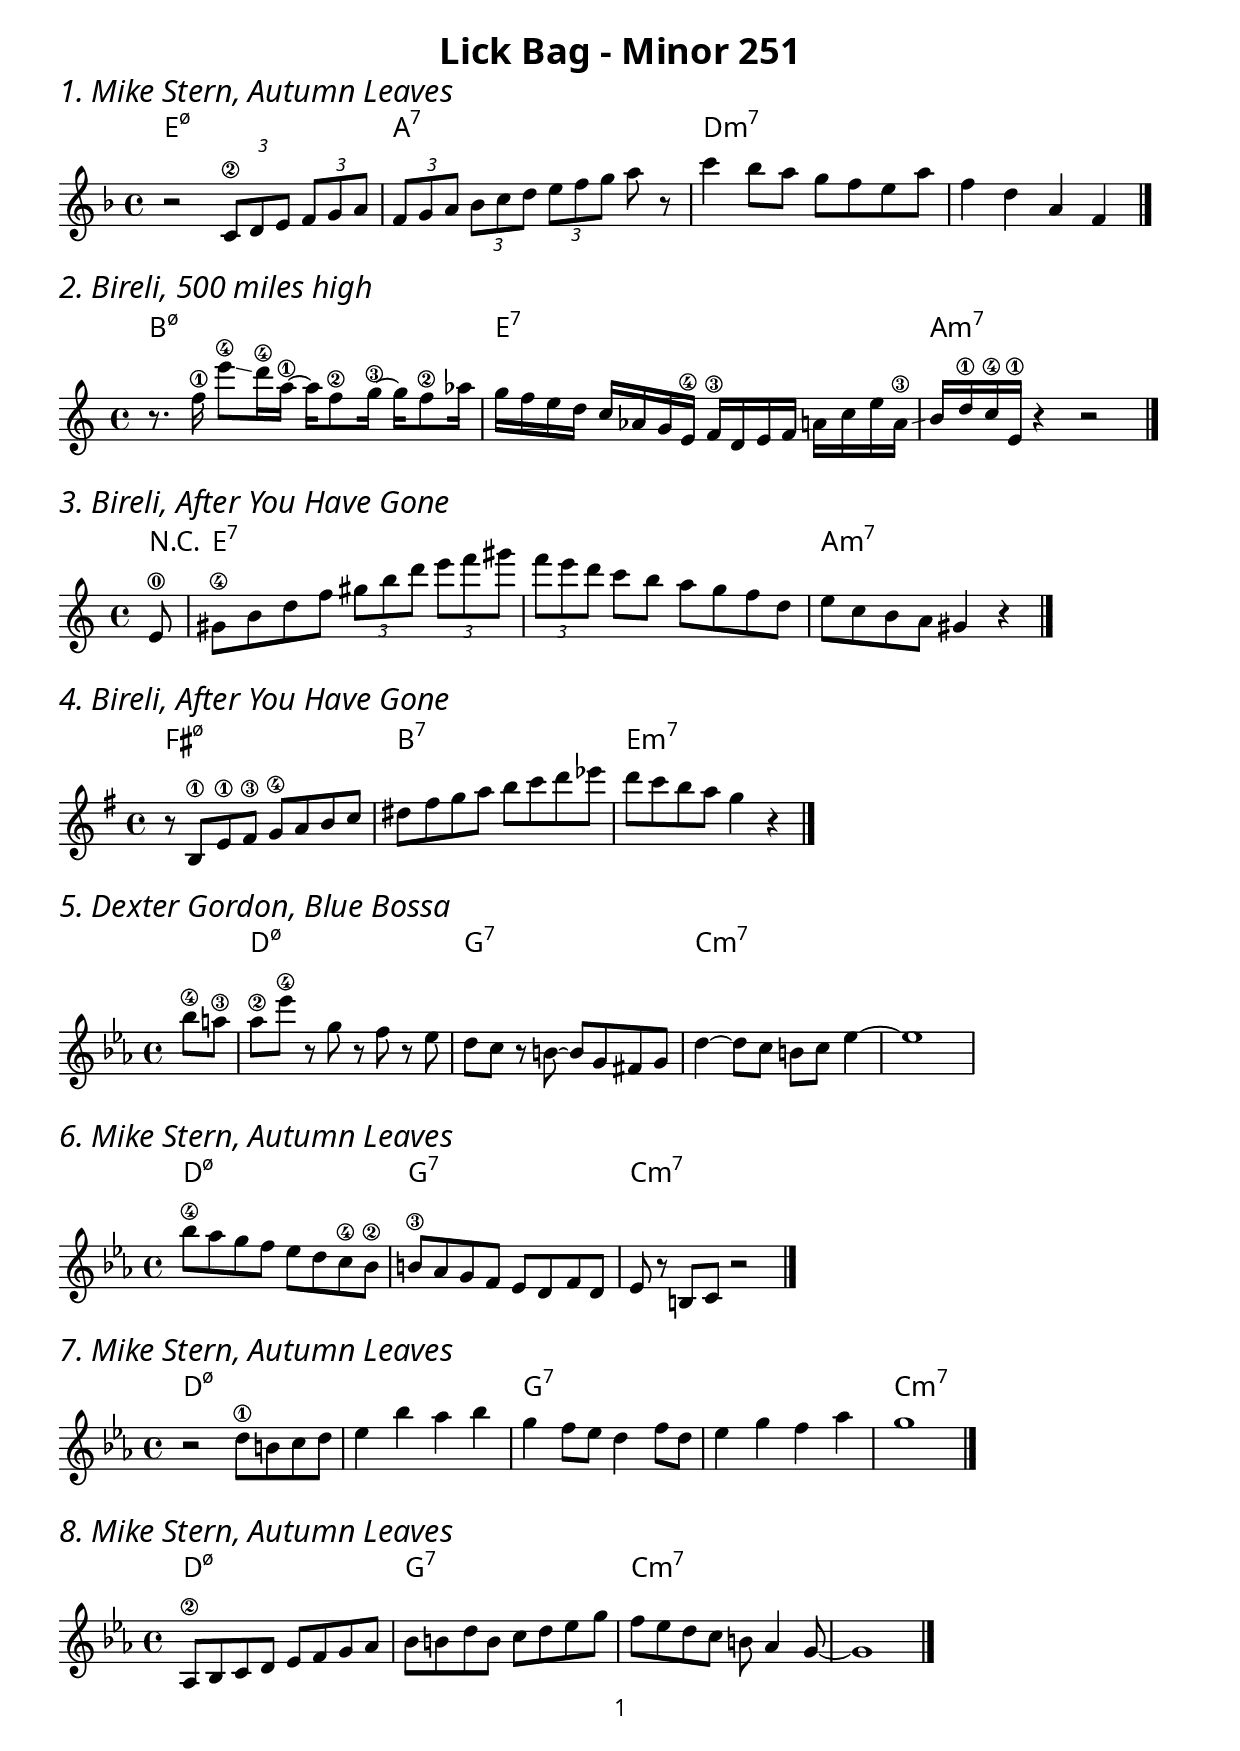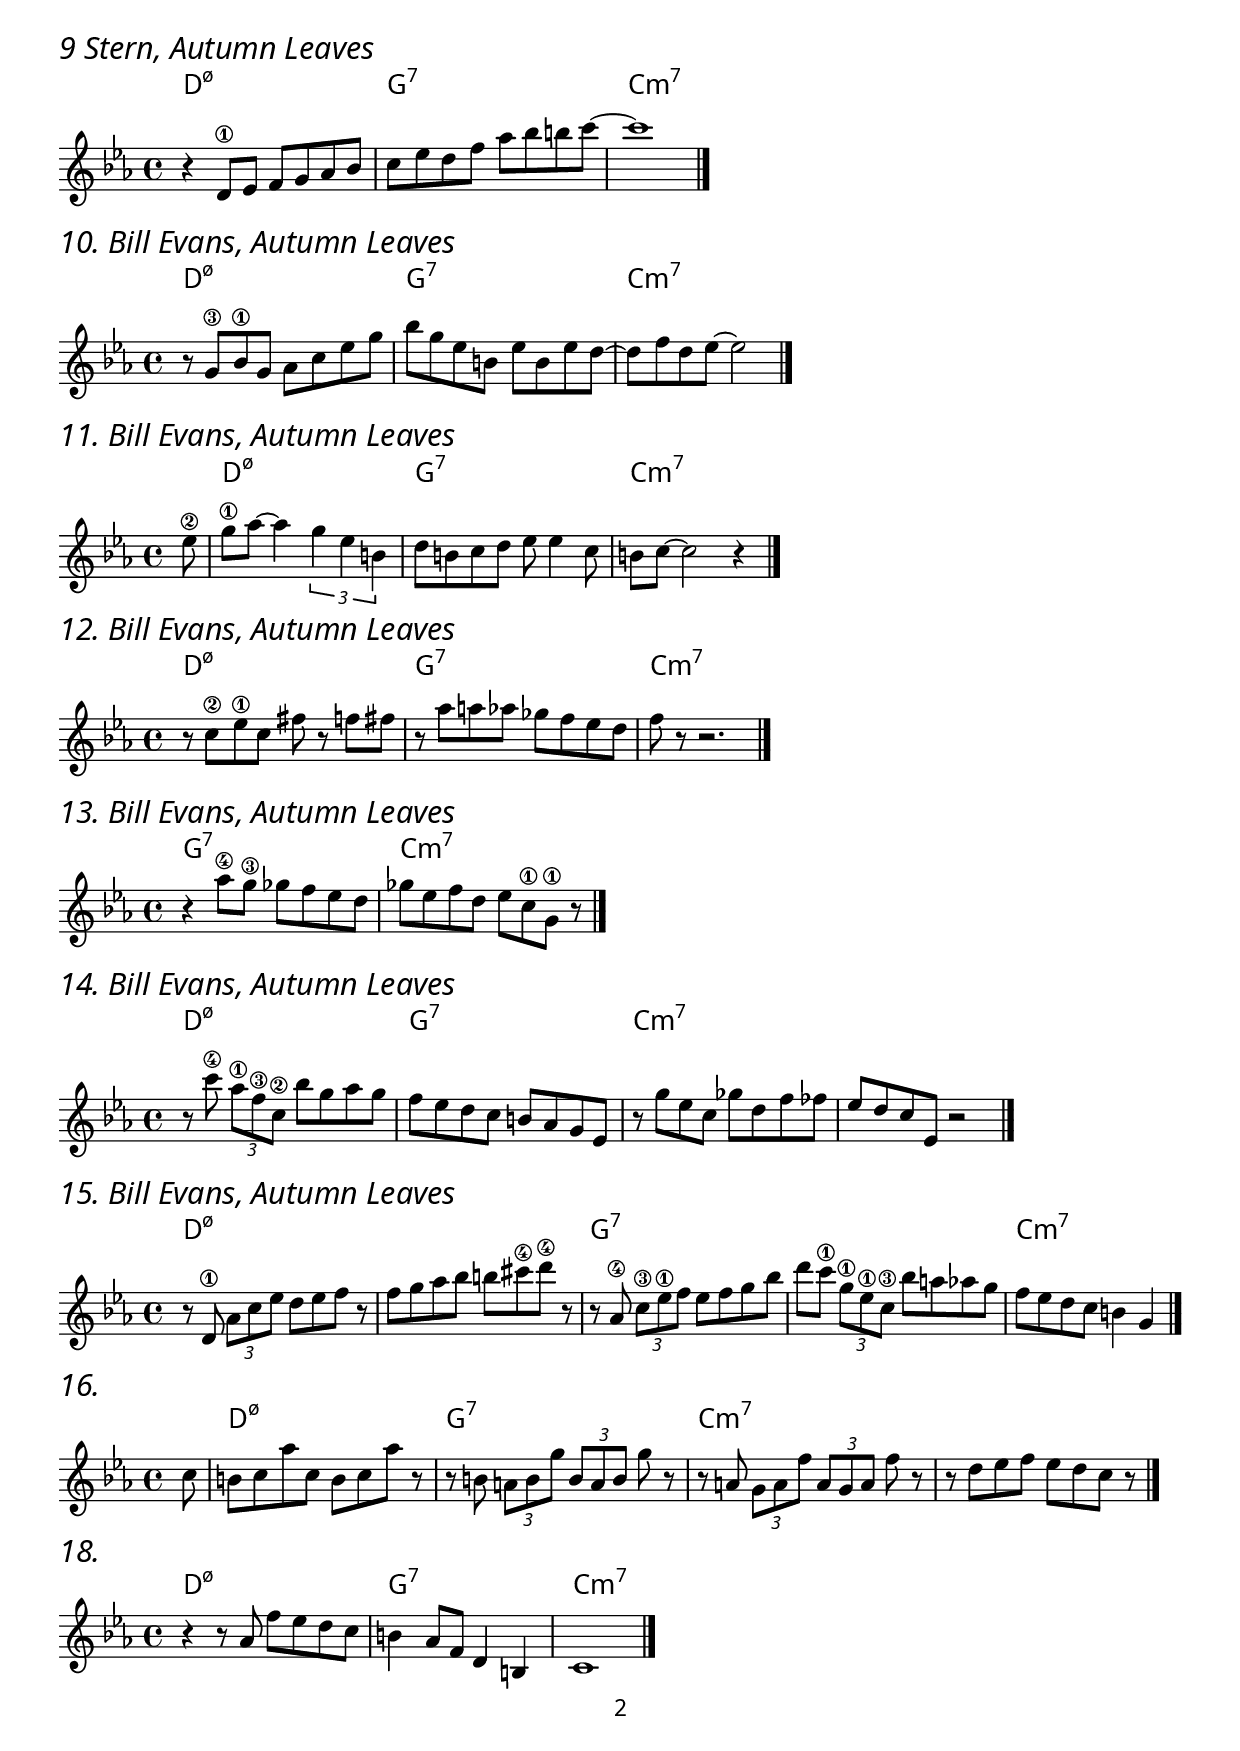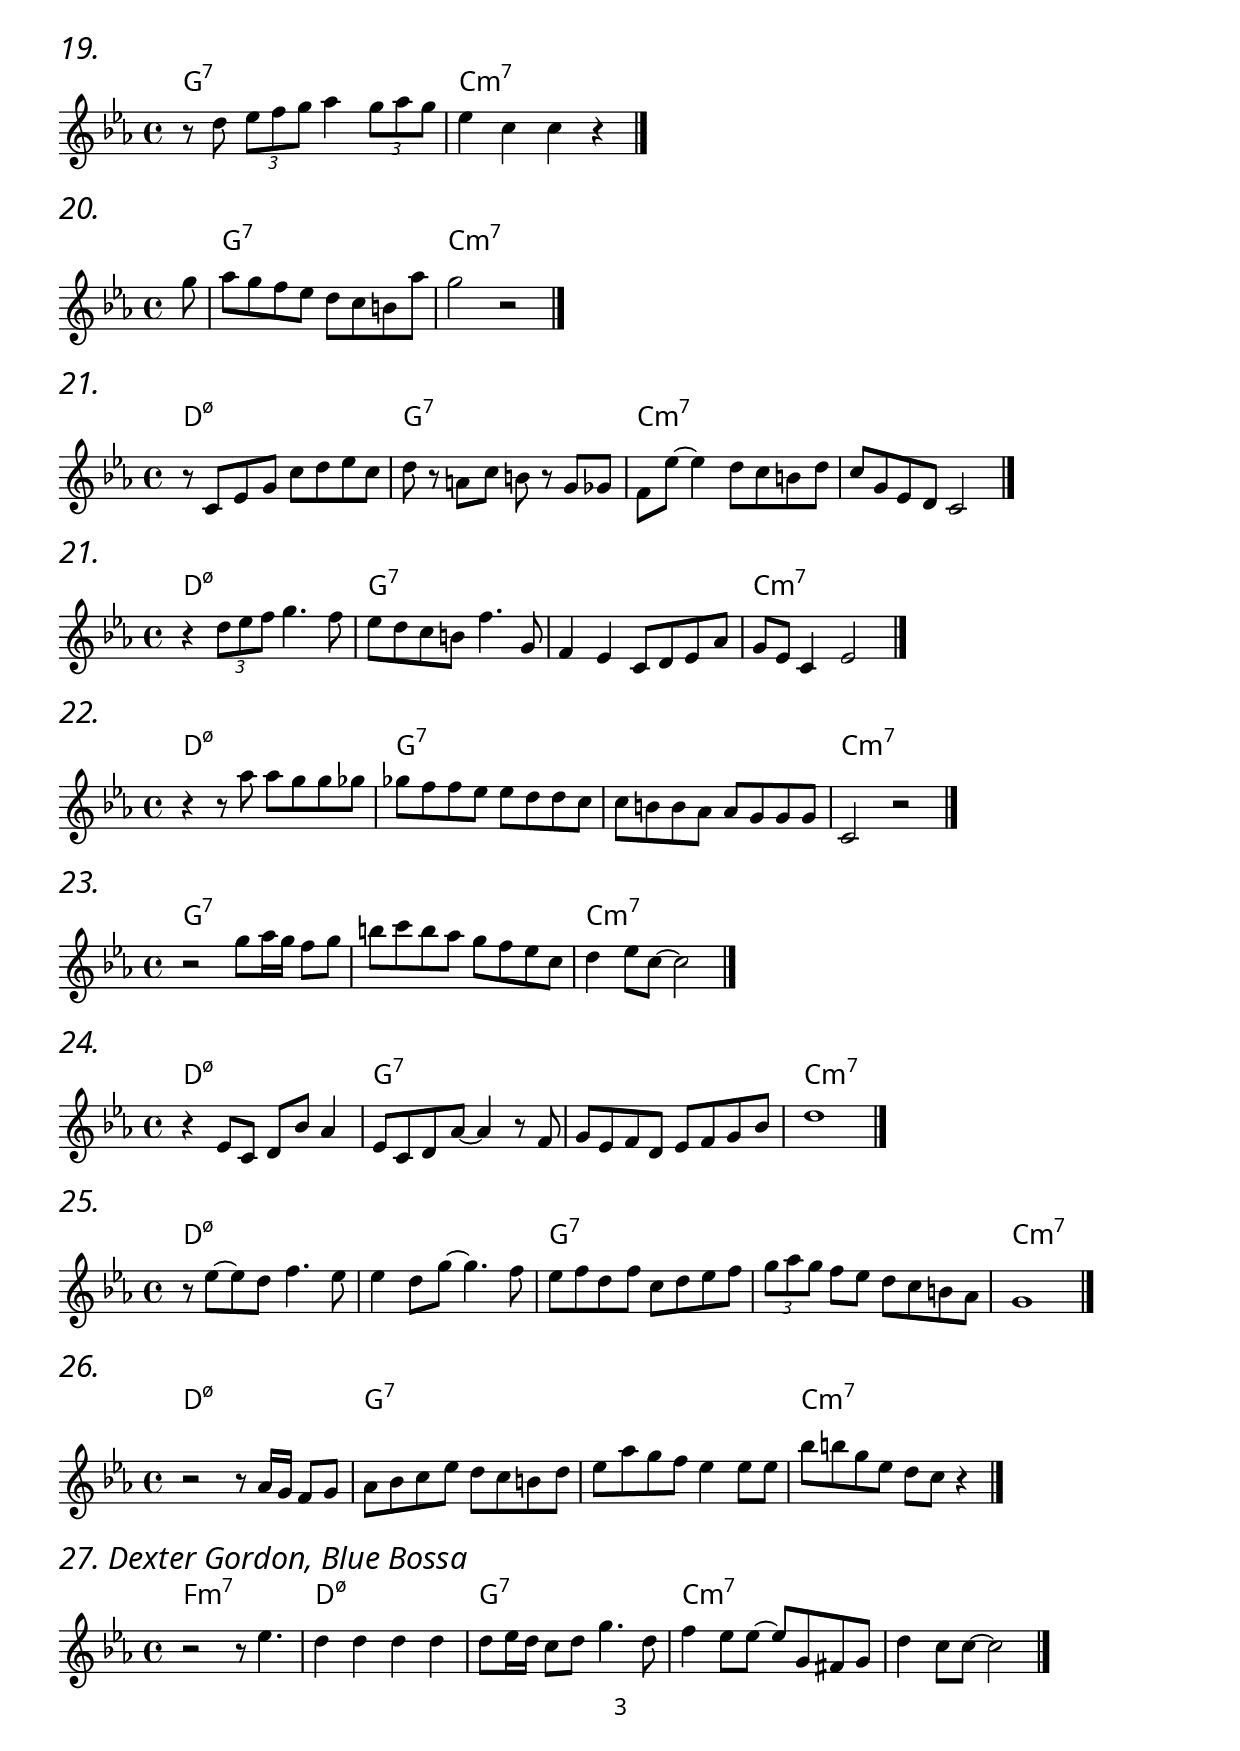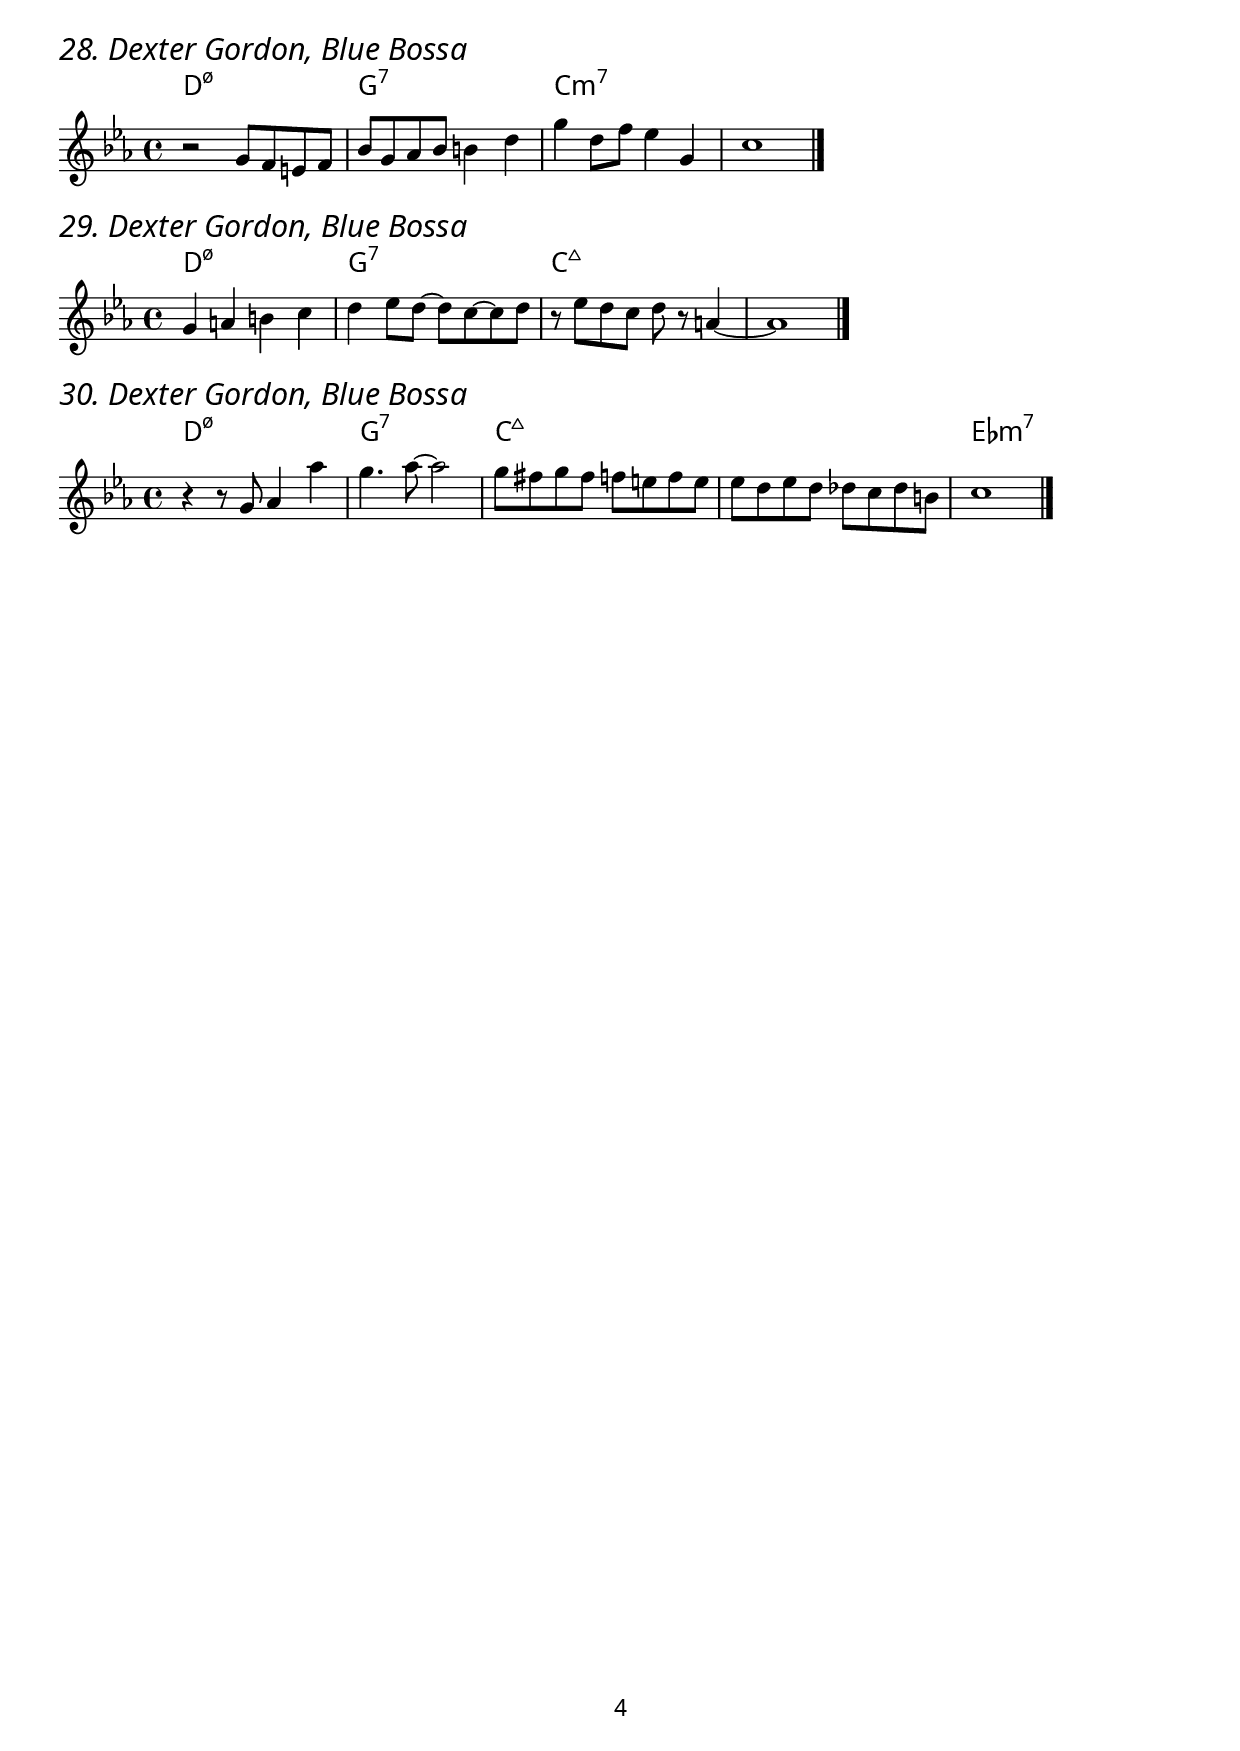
% {{{ PARAMETRI
  myTitle = "Lick Bag - Minor 251"
  myTempo =  #(ly:make-moment 190 4)
% }}}

% INTESTAZIONE {{{
\version "2.18.2"

\header {
  title = \myTitle
}

\paper{  
  print-first-page-number = ##t
  oddHeaderMarkup = \markup \null
  evenHeaderMarkup = \markup \null
  oddFooterMarkup = \markup {
    \fill-line {
      \on-the-fly \print-page-number-check-first
      \fromproperty #'page:page-number-string
    }
  }
  evenFooterMarkup = \oddFooterMarkup
  myStaffSize = #2
  fonts = #(make-pango-font-tree
  "FontAwesome"
  "FontAwesome"
  "FontAwesome"
  (/ myStaffSize 2))  
  
  scoreTitleMarkup = \markup { 
    \column {
      \fill-line {
        \fontsize #2.5 \italic \fromproperty #'header:piece
        \fromproperty #'header:opus
      }
    }
  }
  
%    markup-system-spacing =
%    #'((basic-distance . 0)
%       (padding . 0))
    
%    score-markup-spacing =
%    #'((basic-distance . 0)
%       (padding . 0))
}

global = {
  \numericTimeSignature
  \set Score.markFormatter = #format-mark-box-alphabet
}
\layout { 
  \override Score.RehearsalMark.self-alignment-X = #LEFT
  \set chordChanges = ##t
  indent = #0
  \override VerticalAxisGroup.nonstaff-relatedstaff-spacing.padding = #2

}

#(define-markup-command (LickCounter layout props) ()
  "Increases and prints out the value of the given counter named @var{name}.
  If the counter does not yet exist, it is initialized with 1."
  (let* ((oldval (assoc-ref counter-alist 'LickC))
         (newval (if (number? oldval) (+ oldval 1) 1)))
  (set! counter-alist (assoc-set! counter-alist 'LickC newval))
  (interpret-markup layout props
    (markup (number->string newval)))))

trip = #(define-music-function (parser location m1 m2 m3) 
  (ly:music? ly:music? ly:music?)
  "Triplets"             
  #{ \tuplet 3/2 { $m1 $m2 $m3 } #})

myScore = 
#(define-scheme-function (p l tempo majkey tema accordi author tune) 
   (scheme? scheme? ly:music? scheme? string? string?)
   #{ 
  \score {
    \header{ piece = \markup \concat{\LickCounter ". " $author ", " $tune ""}}
    << 
        \relative c' {
          $tempo
          $majkey 
          $tema
        }
        \new ChordNames{$accordi \bar "|."}
    >>    
  }

#})

%}}}

iLick = 0

% {{{ LICK A
  lickA = \myScore 
  \time 4/4 
  \key f \major 
  {r2 \tuplet 3/2 {c8\2 d e} \tuplet 3/2 {f g a} |
    \tuplet 3/2 {f g a} \tuplet 3/2 {bes c d} \tuplet 3/2 {e f g} a8 r8 |
    c4 bes8 a g f e a | f4 d a f |}
  \chordmode{ e1:m7.5- | a1:7 | d1:m7 | d1:m7 \bar "|." }
  #"Mike Stern"
  #"Autumn Leaves"   
% }}}

% {{{ LICK B
  temaB = {
    \time 4/4
    \key c \major
    r8. f16\1 e'8\4 \glissando d16\4 a16~\1 a16 f8\2 g16~\3 g16 f8\2 aes16 | 
    g16 f e d c aes g e\4 f\3 d e f a c e a,\3 \glissando |
    b d\1 c\4 e,\1 r4 r2 |
  }
  

  accordiB = \new ChordNames{ 
    \chordmode{
      b1:m7.5- | e1:7 | a1:m7 | \bar "|."
    }
  }

  lickB = \score {
    \header{ piece="2. Bireli, 500 miles high"}
    << 
        \relative c'' {\temaB}
        \accordiB
    >>    
  }
% }}}

% {{{ LICK C
  temaC = {
    \time 4/4
    \key c \major
    \partial 8 e8\0
    gis\4 b d f \tuplet 3/2 {gis8 b d} \tuplet 3/2 {e f gis} | \tuplet 3/2 {f e d} c8 b a g f d |
    e8 c b a gis4 r4 |
  }
  

  accordiC = \new ChordNames{ 
    \chordmode{
      \partial 8 r8 |
      e1:7 | e1:7 | a1:m7 | \bar "|."
    }
  }

  lickC = \score {
    \header{ piece="3. Bireli, After You Have Gone"}
    << 
        \relative c' {\temaC}
        \accordiC
    >>    
  }
% }}}

% {{{ LICK D
  temaD = {
    \time 4/4
    \key g \major
    r8 b\1 e\1 fis\3 g\4 a b c | dis fis g a b c d ees |
    d c b a g4 r4 |
  }
  

  accordiD = \new ChordNames{ 
    \chordmode{
      fis1:m7.5- | b1:7 | e1:m7 | \bar "|."
    }
  }

  lickD = \score {
    \header{ piece="4. Bireli, After You Have Gone"}
    << 
        \relative c' {\temaD}
        \accordiD
    >>    
  }
% }}}

% {{{ LICK E
  temaE = {
    \time 4/4
    \key ees \major
    \partial 4 bes8\4 a\3 | 
    aes\2 ees'\4 r g, r f r ees | d c r b~ b g fis g | d'4~ d8 c b c ees4~ | ees1 |
  }

  accordiE = \new ChordNames{ \chordmode{
    \partial 4 s4 | d1:m7.5- | g1:7 | c1:m7 | c1:m7 |     
  }}

  lickE = \score {
    \header{ piece="5. Dexter Gordon, Blue Bossa"}
    << 
        \relative c''' {\temaE}
        \accordiE
    >>    
  }
% }}}

% {{{ LICK G
  temaG = {
    \time 4/4
    \key ees \major
    bes8\4 aes g f ees d c\4 bes\2 | b\3 aes g f ees d f d | ees r b c r2 | 
  }

  accordiG = \new ChordNames{ \chordmode{
    d1:m7.5- | g1:7 | c1:m7 | 
    \bar "|."
  }}

  lickG = \score {
    \header{ piece="6. Mike Stern, Autumn Leaves"}
    << 
        \relative c''' {\temaG}
        \accordiG
    >>    
  }
% }}}

% {{{ LICK H
  temaH = {
    \time 4/4
    \key ees \major
    r2 d8\1 b c d | ees4 bes' aes bes | g f8 ees d4 f8 d | ees4 g f aes | g1 |  
  }

  accordiH = \new ChordNames{ \chordmode{
    d1:m7.5- | d1:m7.5- | g1:7 | g1:7 | c1:m7 |
    \bar "|."
  }}

  lickH = \score {
    \header{ piece="7. Mike Stern, Autumn Leaves"}
    << 
        \relative c'' {\temaH}
        \accordiH
    >>    
  }
% }}}

% {{{ LICK I
  temaI = {
    \time 4/4
    \key ees \major
    aes8\2 bes c d ees f g aes | bes b d b c d ees g | f ees d c b aes4 g8~ | g1 |    
  }

  accordiI = \new ChordNames{ \chordmode{
    d1:m7.5- | g1:7 | c1:m7 | c1:m7 |        
    \bar "|."
  }}

  lickI = \score {
    \header{ piece="8. Mike Stern, Autumn Leaves"}
    << 
        \relative c' {\temaI}
        \accordiI
    >>    
  }
% }}}

% {{{ LICK J
  temaJ = {
    \time 4/4
    \key ees \major
    r4 d8\1 ees f g aes bes | c ees d f aes bes b c~ | c1 |    
  }

  accordiJ = \new ChordNames{ \chordmode{
    d1:m7.5- | g1:7 | c1:m7 |        
    \bar "|."
  }}

  lickJ = \score {
    \header{ piece="9 Stern, Autumn Leaves"}
    << 
        \relative c' {\temaJ}
        \accordiJ
    >>    
  }
% }}}

% {{{ LICK K
  temaK = {
    \time 4/4
    \key ees \major
    r8 g\3 bes\1 g aes c ees g | bes g ees b ees b ees d~ | d f d ees~ ees2 | 
  }

  accordiK = \new ChordNames{ \chordmode{
    d1:m7.5- | g1:7 | c1:m7 |        
    \bar "|."
  }}

  lickK = \score {
    \header{ piece="10. Bill Evans, Autumn Leaves"}
    << 
        \relative c'' {\temaK}
        \accordiK
    >>    
  }
% }}}

% {{{ LICK L 
  temaL = {
    \time 4/4
    \key ees \major
    \partial 8 ees8\2 |
    g\1 aes~ aes4 \tuplet 3/2 {g ees b} | d8 b c d ees ees4 c8 | b c~ c2 r4 |
  }

  accordiL = \new ChordNames{ \chordmode{
    \partial 8 s8 |
    d1:m7.5- | g1:7 | c1:m7 |        
    \bar "|."
  }}

  lickL = \score {
    \header{ piece="11. Bill Evans, Autumn Leaves"}
    << 
        \relative c'' {\temaL}
        \accordiL
    >>    
  }
% }}}

% {{{ LICK M
  temaM = {
    \time 4/4
    \key ees \major
    r8 c\2 ees\1 c fis r f fis | r aes a aes ges f ees d | f r r2. | 
  }

  accordiM = \new ChordNames{ \chordmode{
    d1:m7.5- | g1:7 | c1:m7 |        
    \bar "|."
  }}

  lickM = \score {
    \header{ piece="12. Bill Evans, Autumn Leaves"}
    << 
        \relative c'' {\temaM}
        \accordiM
    >>    
  }
% }}}

% {{{ LICK N
  temaN = {
    \time 4/4
    \key ees \major
    r4 aes8\4 g\3 ges f ees d | ges ees f d ees c\1 g\1 r | 
  }

  accordiN = \new ChordNames{ \chordmode{
    g1:7 | c1:m7 | 
    \bar "|."
  }}

  lickN = \score {
    \header{ piece="13. Bill Evans, Autumn Leaves"}
    << 
        \relative c''' {\temaN}
        \accordiN
    >>    
  }
% }}}

% {{{ LICK O
  temaO = {
    \time 4/4
    \key ees \major
    r8 c\4 \tuplet 3/2 {aes\1 f\3 c\2} bes' g aes g | f ees d c b aes g ees | 
    r g' ees c ges' d f fes | ees d c ees, r2 |
  }

  accordiO = \new ChordNames{ \chordmode{
    d1:m7.5- | g1:7 | c1:m7 | c1:m7 |    
    \bar "|."
  }}

  lickO = \score {
    \header{ piece="14. Bill Evans, Autumn Leaves"}
    << 
        \relative c''' {\temaO}
        \accordiO
    >>    
  }
% }}}

% {{{ LICK P
  temaP = {
    \time 4/4
    \key ees \major
    r8 d\1 \tuplet 3/2 {aes' c ees} d ees f r | f g aes bes b cis\4 d\4 r | 
    r aes,\4 \tuplet 3/2 {c\3 ees\1 f} ees f g bes | d c\1 \tuplet 3/2 {g\1 ees\1 c\3} bes' a aes g | f ees d c b4 g|
  }

  accordiP = \new ChordNames{ \chordmode{
    d1:m7.5- | d1:m7.5- | g1:7 | g1:7 | c1:m7 |
    \bar "|."
  }}

  lickP = \score {
    \header{ piece="15. Bill Evans, Autumn Leaves"}
    << 
        \relative c' {\temaP}
        \accordiP
    >>    
  }
% }}}

% {{{ LICK Q
  temaQ = {
    \time 4/4
    \key ees \major
    \partial 8 c8 |
    b c aes' c, b c aes' r | r b, \tuplet 3/2 {a b g'} \tuplet 3/2 {b, a b} g' r|
    r a, \tuplet 3/2 {g a f'} \tuplet 3/2 {a, g a} f' r | r d ees f ees d c r |
  }

  accordiQ = \new ChordNames{ \chordmode{
    \partial 8 s8 | 
    d1:m7.5- | g1:7 | c1:m7 | c1:m7 |
    \bar "|."
  }}

  lickQ = \score {
    \header{ piece="16."}
    << 
        \relative c'' {\temaQ}
        \accordiQ
    >>    
  }
% }}}

% {{{ LICK R
  temaR = {
    \time 4/4
    \key ees \major
    r4 r8 aes f' ees d c | b4 aes8 f d4 b | c1 |
  }

  accordiR = \new ChordNames{ \chordmode{
    d1:m7.5- | g1:7 | c1:m7 |    
    \bar "|."
  }}

  lickR = \score {
    \header{ piece="18."}
    << 
        \relative c'' {\temaR}
        \accordiR
    >>    
  }
% }}}

% {{{ LICK S
  temaS = {
    \time 4/4
    \key ees \major
    r8 d \tuplet 3/2 {ees f g} aes4 \tuplet 3/2 {g8 aes g} | ees4 c c r |
  }

  accordiS = \new ChordNames{ \chordmode{
    g1:7 | c1:m7 |    
    \bar "|."
  }}

  lickS = \score {
    \header{ piece="19."}
    << 
        \relative c'' {\temaS}
        \accordiS
    >>    
  }
% }}}

% {{{ LICK T
  temaT = {
    \time 4/4
    \key ees \major
    \partial 8 g8 | 
    aes g f ees d c b aes' | g2 r2 |
  }

  accordiT = \new ChordNames{ \chordmode{
    \partial 8 s8 |
    g1:7 | c1:m7 |
    \bar "|."
  }}

  lickT = \score {
    \header{ piece="20."}
    << 
        \relative c''' {\temaT}
        \accordiT
    >>    
  }
% }}}

% {{{ LICK U
  temaU = {
    \time 4/4
    \key ees \major
    r8 c ees g c d ees c | d r a c b r g ges | f ees'~ ees4 d8 c b d | c g ees d c2 |
  }

  accordiU = \new ChordNames{ \chordmode{
    d1:m7.5- | g1:7 | c1:m7 | c1:m7 |    
    \bar "|."
  }}

  lickU = \score {
    \header{ piece="21."}
    << 
        \relative c' {\temaU}
        \accordiU
    >>    
  }
% }}}

% {{{ LICK V
  temaV = {
    \time 4/4
    \key ees \major
    r4 \tuplet 3/2 {d8 ees f} g4. f8 | ees d c b f'4. g,8 | f4 ees c8 d ees aes | g ees c4 ees2 |
  }

  accordiV = \new ChordNames{ \chordmode{
    d1:m7.5- | g1:7 | g1:7 | c1:m7 |    
    \bar "|."
  }}

  lickV = \score {
    \header{ piece="21."}
    << 
        \relative c'' {\temaV}
        \accordiV
    >>    
  }
% }}}

% {{{ LICK W
  temaW = {
    \time 4/4
    \key ees \major
    r4 r8 aes aes g g ges | ges f f ees ees d d c | c b b aes aes g g g | c,2 r2 |
  }

  accordiW = \new ChordNames{ \chordmode{
    d1:m7.5- | g1:7 | g1:7 | c1:m7 | 
    \bar "|."
  }}

  lickW = \score {
    \header{ piece="22."}
    << 
        \relative c''' {\temaW}
        \accordiW
    >>    
  }
% }}}

% {{{ LICK X
  temaX = {
    \time 4/4
    \key ees \major
    r2 g8 aes16 g f8 g | b c b aes g f ees c | d4 ees8 c8~ c2 |
  }

  accordiX = \new ChordNames{ \chordmode{
    g1:7 | g1:7 | c1:m7 |    
    \bar "|."
  }}

  lickX = \score {
    \header{ piece="23."}
    << 
        \relative c''' {\temaX}
        \accordiX
    >>    
  }
% }}}

% {{{ LICK Y
  temaY = {
    \time 4/4
    \key ees \major
    r4 ees8 c d bes' aes4 | ees8 c d aes'~ aes4 r8 f | g ees f d ees f g bes | d1 |    
  }

  accordiY = \new ChordNames{ \chordmode{
    d1:m7.5- | g1:7 | g1:7 | c1:m7 |
    \bar "|."
  }}

  lickY = \score {
    \header{ piece="24."}
    << 
        \relative c' {\temaY}
        \accordiY
    >>    
  }
% }}}

% {{{ LICK Z
  temaZ = {
    \time 4/4
    \key ees \major
    r8 ees8~ ees d f4. ees8 | ees4 d8 g~ g4. f8 | ees f d f c d ees f | \tuplet 3/2 {g aes g} f ees d c b aes | g1 |  
  }

  accordiZ = \new ChordNames{ \chordmode{
    d1:m7.5- | d1:m7.5- | g1:7 | g1:7 | c1:m7 |
    \bar "|."
  }}

  lickZ = \score {
    \header{ piece="25."}
    << 
        \relative c'' {\temaZ}
        \accordiZ
    >>    
  }
% }}}

% {{{ LICK AA
  temaAA = {
    \time 4/4
    \key ees \major
    r2 r8 aes'16 g f8 g | aes bes c ees d c b d | ees aes g f ees4 ees8 ees | bes' b g ees d c r4 | 
  }

  accordiAA = \new ChordNames{ \chordmode{
    d1:m7.5- | g1:7 | g1:7 | c1:m7 |    
    \bar "|."
  }}

  lickAA = \score {
    \header{ piece="26."}
    << 
        \relative c' {\temaAA}
        \accordiAA
    >>    
  }
% }}}

% {{{ LICK AB
  temaAB = {
    \time 4/4
    \key ees \major
    r2 r8 ees'4. | d4 d d d | d8 ees16 d c8 d g4. d8 | f4 ees8 ees~ ees g, fis g | d'4 c8 c8~ c2 | 
  }

  accordiAB = \new ChordNames{ \chordmode{
    f1:m7 | d1:m7.5- | g1:7 | c1:m7 | c1:m7 |    
    \bar "|."
  }}

  lickAB = \score {
    \header{ piece="27. Dexter Gordon, Blue Bossa"}
    << 
        \relative c' {\temaAB}
        \accordiAB
    >>    
  }
% }}}

% {{{ LICK AC
  temaAC = {
    \time 4/4
    \key ees \major
    r2 g8 f e f bes g aes bes b4 d | g d8 f ees4 g, | c1 |
  }

  accordiAC = \new ChordNames{ \chordmode{
    d1:m7.5- | g1:7 | c1:m7 | c1:m7 |       
    \bar "|."
  }}

  lickAC = \score {
    \header{ piece="28. Dexter Gordon, Blue Bossa"}
    << 
        \relative c'' {\temaAC}
        \accordiAC
    >>    
  }
% }}}

% {{{ LICK AD
  temaAD = {
    \time 4/4
    \key ees \major
    g4 a b c | d ees8 d~ d c~ c d | r ees d c d r a4~ | a1 |
  }

  accordiAD = \new ChordNames{ \chordmode{
    d1:m7.5- | g1:7 | c1:maj7 | c1:maj7 | 
    \bar "|."
  }}

  lickAD = \score {
    \header{ piece="29. Dexter Gordon, Blue Bossa"}
    << 
        \relative c'' {\temaAD}
        \accordiAD
    >>    
  }
% }}}

% {{{ LICK AE
  temaAE = {
    \time 4/4
    \key ees \major
    r4 r8 g aes4 aes' | g4. aes8~ aes2 | g8 fis g fis f e f e | ees d ees d des c des b | c1 |    
  }

  accordiAE = \new ChordNames{ \chordmode{
    d1:m7.5- | g1:7 | c1:maj7 | c1:maj7 | ees1:m7 |
    \bar "|."
  }}

  lickAE = \score {
    \header{ piece="30. Dexter Gordon, Blue Bossa"}
    << 
        \relative c'' {\temaAE}
        \accordiAE
    >>    
  }
% }}}

% {{{ BOOKS
  \book{
    \bookOutputSuffix "C"    
    \lickA    
    \lickB
    \lickC
    \lickD
    \lickE
    \lickG
    \lickH
    \lickI
    \lickJ
    \lickK
    \lickL
    \lickM
    \lickN
    \lickO
    \lickP
    \lickQ
    \lickR
    \lickS
    \lickT
    \lickU
    \lickV
    \lickW
    \lickX
    \lickY
    \lickZ
    \lickAA
    \lickAB
    \lickAC
    \lickAD
    \lickAE
  }
% }}}
